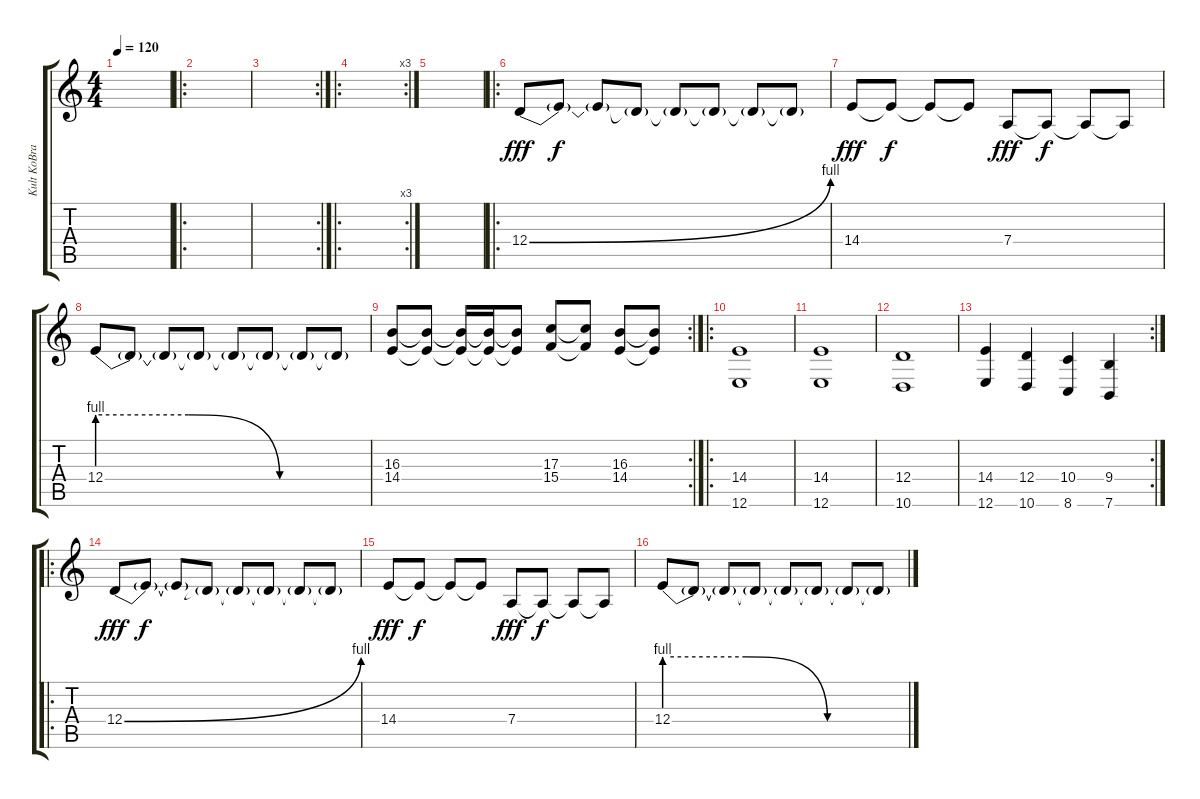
\track ("Kult KoBrain Vocals - 2" "Kult KoBra") {instrument lead2sawtooth}
\staff {score tabs}
\tuning (E4 B3 G3 D3 A2 E2) {hide}
\ts (4 4)
\tempo 120
\clef g2
\ks c
|
\ro
|
\rc 2
|
\ro
\rc 3
|
|
\ro
12.4{be (bend 0 0 60 4)}.8{dy fff} 12.4{t}.8{dy f} 12.4{t}.8 12.4{t}.8 12.4{t}.8 12.4{t}.8 12.4{t}.8 12.4{t}.8 |
14.4.8{dy fff} 14.4{t}.8{dy f} 14.4{t}.8 14.4{t}.8 7.4.8{dy fff} 7.4{t}.8{dy f} 7.4{t}.8 7.4{t}.8 |
12.4{be (custom 0 4 20 4 40 0 60 0)}.8 12.4{t}.8 12.4{t}.8 12.4{t}.8 12.4{t}.8 12.4{t}.8 12.4{t}.8 12.4{t}.8 |
\rc 2
(16.3 14.4).8 (16.3{t} 14.4{t}).8 (16.3{t} 14.4{t}).16 (16.3{t} 14.4{t}).16 (16.3{t} 14.4{t}).8 (17.3 15.4).8 (17.3{t} 15.4{t}).8 (16.3 14.4).8 (16.3{t} 14.4{t}).8 |
\ro
(14.4 12.6).1 |
(14.4 12.6).1 |
(12.4 10.6).1 |
\rc 2
(14.4 12.6).4 (12.4 10.6).4 (10.4 8.6).4 (9.4 7.6).4 |
\ro
12.4{be (bend 0 0 60 4)}.8{dy fff} 12.4{t}.8{dy f} 12.4{t}.8 12.4{t}.8 12.4{t}.8 12.4{t}.8 12.4{t}.8 12.4{t}.8 |
14.4.8{dy fff} 14.4{t}.8{dy f} 14.4{t}.8 14.4{t}.8 7.4.8{dy fff} 7.4{t}.8{dy f} 7.4{t}.8 7.4{t}.8 |
12.4{be (custom 0 4 20 4 40 0 60 0)}.8 12.4{t}.8 12.4{t}.8 12.4{t}.8 12.4{t}.8 12.4{t}.8 12.4{t}.8 12.4{t}.8
